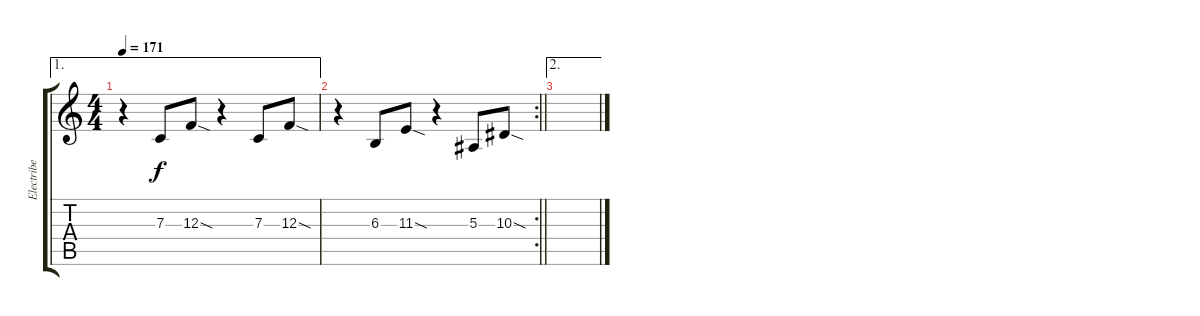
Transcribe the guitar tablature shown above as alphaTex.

\track ("Electribe 2" "Electribe ") {instrument lead1square}
\staff {score tabs}
\tuning (D4 A3 F3 C3 G2 C2) {hide}
\ae 1
\ts (4 4)
\tempo 171
\clef g2
\ks c
r.4{dy f} 7.3.8 12.3{sod}.8 r.4 7.3.8 12.3{sod}.8 |
\rc 2
\barLineRight lightlight
r.4 6.3.8 11.3{sod}.8 r.4 5.3.8 10.3{sod}.8 |
\ae 2
